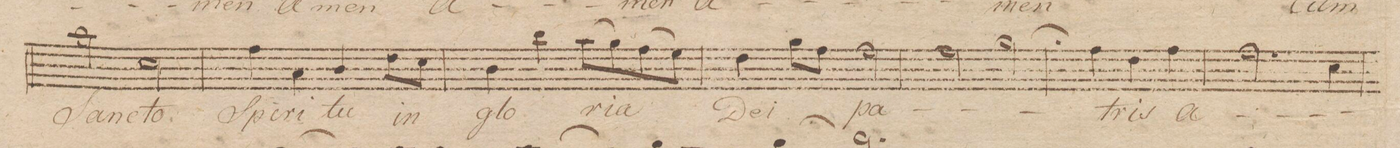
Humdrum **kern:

**kern	**text	**dynam
*I"Alto Solo	*	*
*clefC3	*	*
*k[]	*	*
*met(c)	*	*
*M4/4	*	*
2b\	ſan-	.
2d\	-cto.	.
=99	=99	=99
4g\	ſpi-	.
4B\	-ri-	.
4c/	-tu	.
8e\L	in	.
8d\J	.	.
=100	=100	=100
4c\	glo-	.
4cc\	.	.
(>8b\L	-ri-	.
8a\)	.	.
(>8g\	-a	.
8f\J)	.	.
=101	=101	=101
4e\	De-	.
8a\L	-i	.
8g\J	.	.
2g\	Pa-	.
=102	=102	=102
2g\	.	.
[>2a\	.	.
=103	=103	=103
4a\]	.	.
4g\	.	.
4e\	-tris	.
4g\	-a-	.
=104	=104	=104
2.g\	.	.
4d\	.	.
=105	=105	=105
*-	*-	*-
